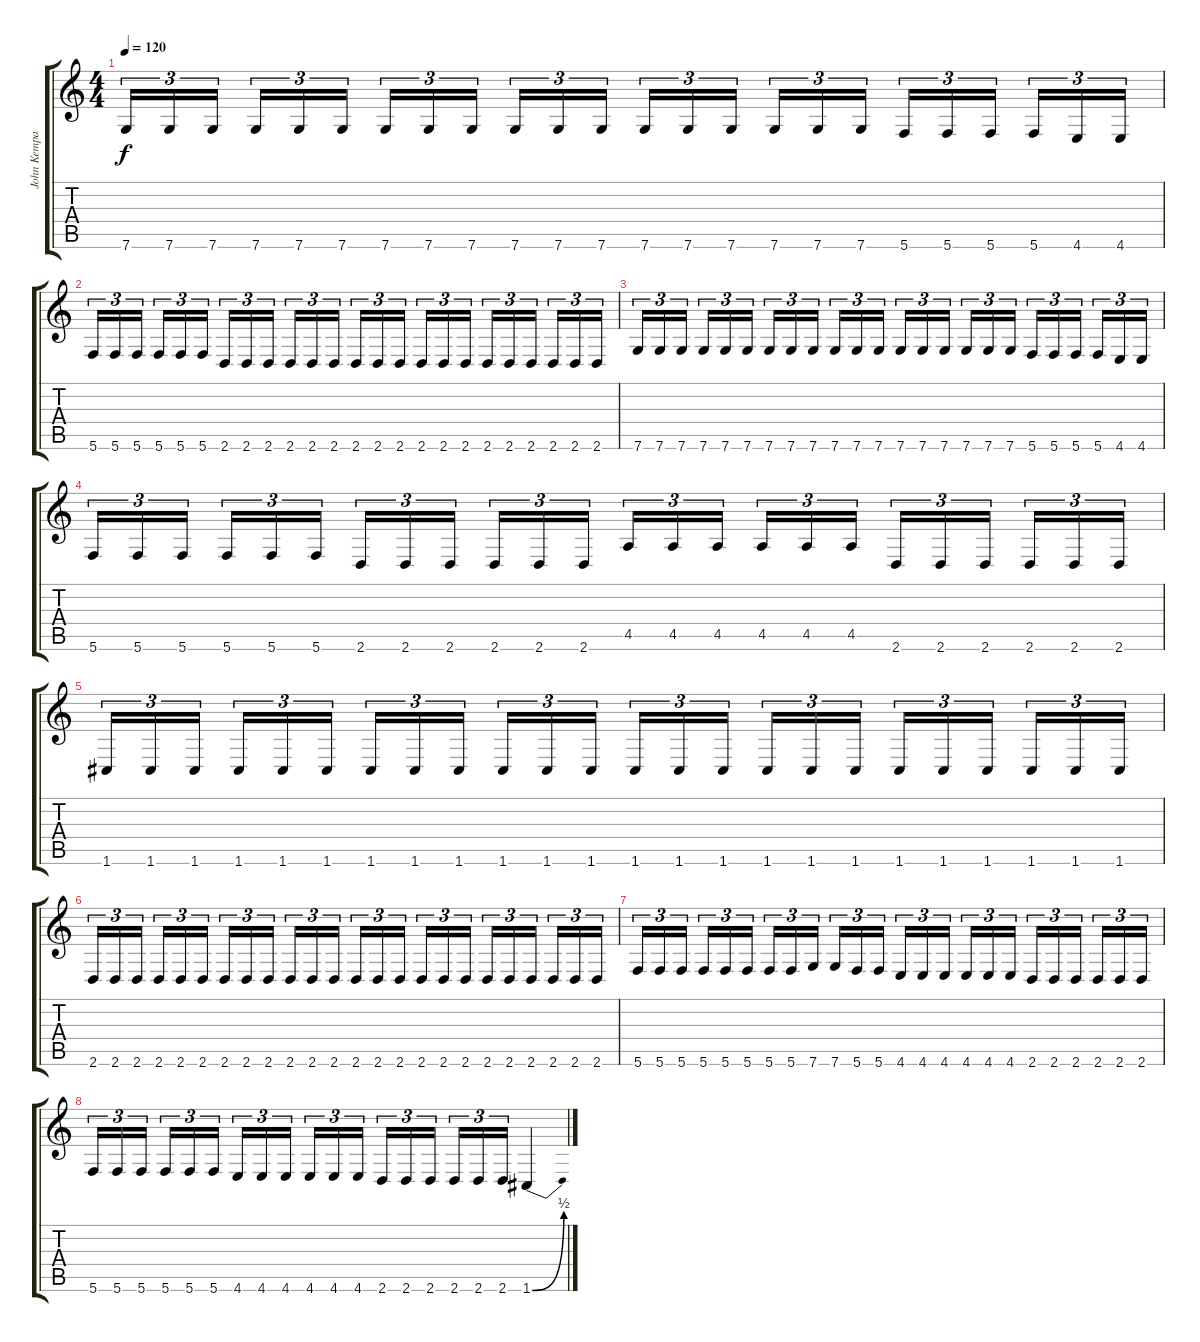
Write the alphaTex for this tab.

\track ("John Kempainen (Rhythm Guitar)" "John Kempa") {instrument distortionguitar}
\staff {score tabs}
\tuning (C4 G3 Eb3 Bb2 F2 C2) {hide}
\ts (4 4)
\tempo 120
\clef g2
\ks c
7.6.16{tu (3 2) dy f} 7.6.16{tu (3 2)} 7.6.16{tu (3 2)} 7.6.16{tu (3 2)} 7.6.16{tu (3 2)} 7.6.16{tu (3 2)} 7.6.16{tu (3 2)} 7.6.16{tu (3 2)} 7.6.16{tu (3 2)} 7.6.16{tu (3 2)} 7.6.16{tu (3 2)} 7.6.16{tu (3 2)} 7.6.16{tu (3 2)} 7.6.16{tu (3 2)} 7.6.16{tu (3 2)} 7.6.16{tu (3 2)} 7.6.16{tu (3 2)} 7.6.16{tu (3 2)} 5.6.16{tu (3 2)} 5.6.16{tu (3 2)} 5.6.16{tu (3 2)} 5.6.16{tu (3 2)} 4.6.16{tu (3 2)} 4.6.16{tu (3 2)} |
5.6.16{tu (3 2)} 5.6.16{tu (3 2)} 5.6.16{tu (3 2)} 5.6.16{tu (3 2)} 5.6.16{tu (3 2)} 5.6.16{tu (3 2)} 2.6.16{tu (3 2)} 2.6.16{tu (3 2)} 2.6.16{tu (3 2)} 2.6.16{tu (3 2)} 2.6.16{tu (3 2)} 2.6.16{tu (3 2)} 2.6.16{tu (3 2)} 2.6.16{tu (3 2)} 2.6.16{tu (3 2)} 2.6.16{tu (3 2)} 2.6.16{tu (3 2)} 2.6.16{tu (3 2)} 2.6.16{tu (3 2)} 2.6.16{tu (3 2)} 2.6.16{tu (3 2)} 2.6.16{tu (3 2)} 2.6.16{tu (3 2)} 2.6.16{tu (3 2)} |
7.6.16{tu (3 2)} 7.6.16{tu (3 2)} 7.6.16{tu (3 2)} 7.6.16{tu (3 2)} 7.6.16{tu (3 2)} 7.6.16{tu (3 2)} 7.6.16{tu (3 2)} 7.6.16{tu (3 2)} 7.6.16{tu (3 2)} 7.6.16{tu (3 2)} 7.6.16{tu (3 2)} 7.6.16{tu (3 2)} 7.6.16{tu (3 2)} 7.6.16{tu (3 2)} 7.6.16{tu (3 2)} 7.6.16{tu (3 2)} 7.6.16{tu (3 2)} 7.6.16{tu (3 2)} 5.6.16{tu (3 2)} 5.6.16{tu (3 2)} 5.6.16{tu (3 2)} 5.6.16{tu (3 2)} 4.6.16{tu (3 2)} 4.6.16{tu (3 2)} |
5.6.16{tu (3 2)} 5.6.16{tu (3 2)} 5.6.16{tu (3 2)} 5.6.16{tu (3 2)} 5.6.16{tu (3 2)} 5.6.16{tu (3 2)} 2.6.16{tu (3 2)} 2.6.16{tu (3 2)} 2.6.16{tu (3 2)} 2.6.16{tu (3 2)} 2.6.16{tu (3 2)} 2.6.16{tu (3 2)} 4.5.16{tu (3 2)} 4.5.16{tu (3 2)} 4.5.16{tu (3 2)} 4.5.16{tu (3 2)} 4.5.16{tu (3 2)} 4.5.16{tu (3 2)} 2.6.16{tu (3 2)} 2.6.16{tu (3 2)} 2.6.16{tu (3 2)} 2.6.16{tu (3 2)} 2.6.16{tu (3 2)} 2.6.16{tu (3 2)} |
1.6.16{tu (3 2)} 1.6.16{tu (3 2)} 1.6.16{tu (3 2)} 1.6.16{tu (3 2)} 1.6.16{tu (3 2)} 1.6.16{tu (3 2)} 1.6.16{tu (3 2)} 1.6.16{tu (3 2)} 1.6.16{tu (3 2)} 1.6.16{tu (3 2)} 1.6.16{tu (3 2)} 1.6.16{tu (3 2)} 1.6.16{tu (3 2)} 1.6.16{tu (3 2)} 1.6.16{tu (3 2)} 1.6.16{tu (3 2)} 1.6.16{tu (3 2)} 1.6.16{tu (3 2)} 1.6.16{tu (3 2)} 1.6.16{tu (3 2)} 1.6.16{tu (3 2)} 1.6.16{tu (3 2)} 1.6.16{tu (3 2)} 1.6.16{tu (3 2)} |
2.6.16{tu (3 2)} 2.6.16{tu (3 2)} 2.6.16{tu (3 2)} 2.6.16{tu (3 2)} 2.6.16{tu (3 2)} 2.6.16{tu (3 2)} 2.6.16{tu (3 2)} 2.6.16{tu (3 2)} 2.6.16{tu (3 2)} 2.6.16{tu (3 2)} 2.6.16{tu (3 2)} 2.6.16{tu (3 2)} 2.6.16{tu (3 2)} 2.6.16{tu (3 2)} 2.6.16{tu (3 2)} 2.6.16{tu (3 2)} 2.6.16{tu (3 2)} 2.6.16{tu (3 2)} 2.6.16{tu (3 2)} 2.6.16{tu (3 2)} 2.6.16{tu (3 2)} 2.6.16{tu (3 2)} 2.6.16{tu (3 2)} 2.6.16{tu (3 2)} |
5.6.16{tu (3 2) balance 0} 5.6.16{tu (3 2)} 5.6.16{tu (3 2)} 5.6.16{tu (3 2)} 5.6.16{tu (3 2)} 5.6.16{tu (3 2)} 5.6.16{tu (3 2)} 5.6.16{tu (3 2)} 7.6.16{tu (3 2)} 7.6.16{tu (3 2)} 5.6.16{tu (3 2)} 5.6.16{tu (3 2)} 4.6.16{tu (3 2)} 4.6.16{tu (3 2)} 4.6.16{tu (3 2)} 4.6.16{tu (3 2)} 4.6.16{tu (3 2)} 4.6.16{tu (3 2)} 2.6.16{tu (3 2)} 2.6.16{tu (3 2)} 2.6.16{tu (3 2)} 2.6.16{tu (3 2)} 2.6.16{tu (3 2)} 2.6.16{tu (3 2)} |
5.6.16{tu (3 2)} 5.6.16{tu (3 2)} 5.6.16{tu (3 2)} 5.6.16{tu (3 2)} 5.6.16{tu (3 2)} 5.6.16{tu (3 2)} 4.6.16{tu (3 2)} 4.6.16{tu (3 2)} 4.6.16{tu (3 2)} 4.6.16{tu (3 2)} 4.6.16{tu (3 2)} 4.6.16{tu (3 2)} 2.6.16{tu (3 2)} 2.6.16{tu (3 2)} 2.6.16{tu (3 2)} 2.6.16{tu (3 2)} 2.6.16{tu (3 2)} 2.6.16{tu (3 2)} 1.6{be (bend 0 0 60 2)}.4
